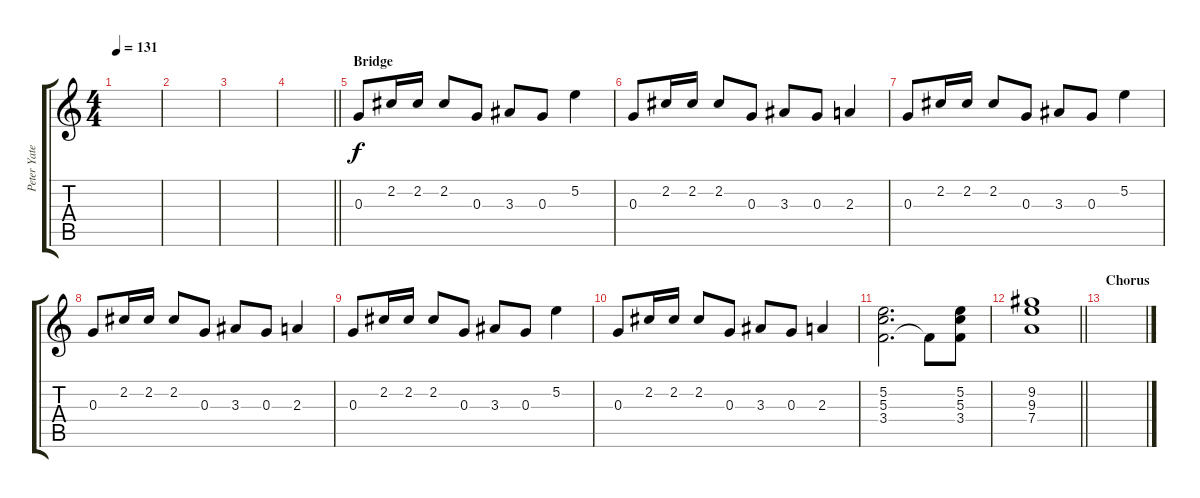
\track ("Peter Yates" "Peter Yate") {instrument electricguitarclean}
\staff {score tabs}
\tuning (E4 B3 G3 D3 A2 E2) {hide}
\ts (4 4)
\tempo 131
\clef g2
\ks c
|
|
|
\barLineRight lightlight
|
\section ("" "Bridge")
0.3.8 2.2.16 2.2.16 2.2.8 0.3.8 3.3.8 0.3.8 5.2.4 |
0.3.8 2.2.16 2.2.16 2.2.8 0.3.8 3.3.8 0.3.8 2.3.4 |
0.3.8 2.2.16 2.2.16 2.2.8 0.3.8 3.3.8 0.3.8 5.2.4 |
0.3.8 2.2.16 2.2.16 2.2.8 0.3.8 3.3.8 0.3.8 2.3.4 |
0.3.8 2.2.16 2.2.16 2.2.8 0.3.8 3.3.8 0.3.8 5.2.4 |
0.3.8 2.2.16 2.2.16 2.2.8 0.3.8 3.3.8 0.3.8 2.3.4 |
(5.2 5.3 3.4).2{d} 3.4{t}.8 (5.2 5.3 3.4).8 |
\barLineRight lightlight
(9.2 9.3 7.4).1 |
\section ("" "Chorus")
